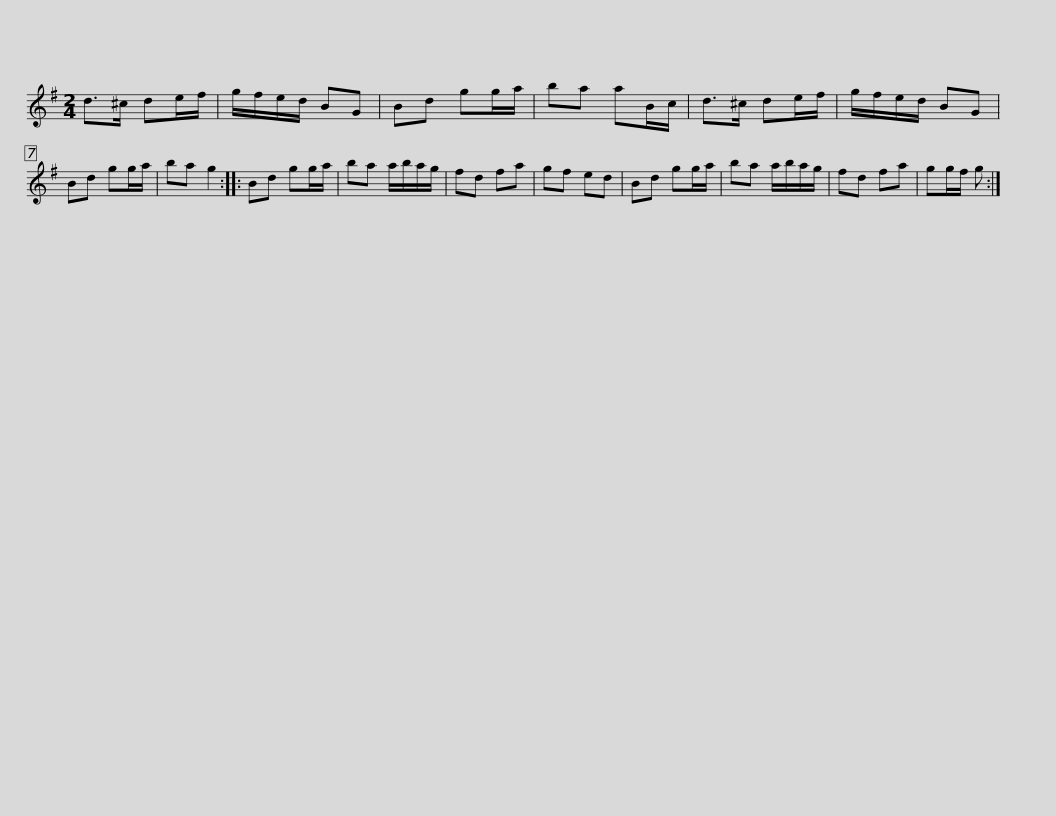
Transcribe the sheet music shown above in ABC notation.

X:1
L:1/8
M:2/4
I:linebreak $
K:G
V:1 treble
V:1
 d>^c de/f/ | g/f/e/d/ BG | Bd gg/a/ | ba aB/c/ | d>^c de/f/ | %5
 g/f/e/d/ BG | Bd gg/a/ | ba g2 ::$ Bd gg/a/ | ba a/b/a/g/ | %10
 fd fa | gf ed | Bd gg/a/ | ba a/b/a/g/ | fd fa | %15
 gg/f/ g :| %16
